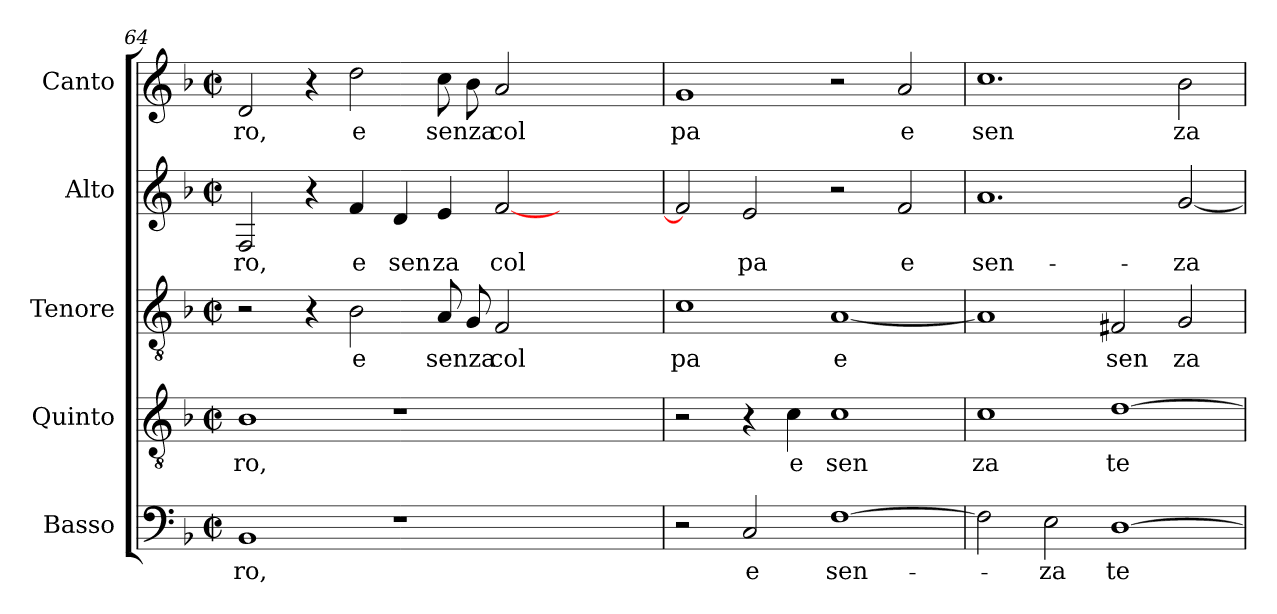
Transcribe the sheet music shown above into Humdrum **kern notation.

**kern	**text	**kern	**text	**kern	**text	**kern	**text	**kern	**text
*part5	*part5	*part4	*part4	*part3	*part3	*part2	*part2	*part1	*part1
*staff5	*staff5	*staff4	*staff4	*staff3	*staff3	*staff2	*staff2	*staff1	*staff1
*I"Basso	*	*I"Quinto	*	*I"Tenore	*	*I"Alto	*	*I"Canto	*
*clefF4	*	*clefGv2	*	*clefGv2	*	*clefG2	*	*clefG2	*
*k[b-]	*	*k[b-]	*	*k[b-]	*	*k[b-]	*	*k[b-]	*
*F:	*	*F:	*	*F:	*	*F:	*	*F:	*
*M2/2	*	*M2/2	*	*M2/2	*	*M2/2	*	*M2/2	*
*met(c|)	*	*met(c|)	*	*met(c|)	*	*met(c|)	*	*met(c|)	*
=64	=64	=64	=64	=64	=64	=64	=64	=64	=64
!	!LO:LY:b:cj	!	!LO:LY:b:cj	!	!	!	!LO:LY:b:cj	!	!LO:LY:b:cj
1BB-	-ro,	1B-	ro,	2r	.	2F/	ro,	2d/	ro,
.	.	.	.	4r	.	4r	.	4r	.
!	!	!	!	!	!LO:LY:b:cj	!	!LO:LY:b:cj	!	!LO:LY:b:cj
.	.	.	.	2B-\	e	4f/	e	2dd\	e
!LO:N:vis=1	!	!LO:N:vis=1	!	!	!	!	!LO:LY:b:cj	!	!
0r	.	0r	.	.	.	4d/	sen	.	.
!	!	!	!	!	!LO:LY:b:cj	!	!LO:LY:b:cj	!	!LO:LY:b:cj
.	.	.	.	8A/	senza	4e/	za	8cc\	senza
.	.	.	.	8G/	.	.	.	8b-\	.
!	!	!	!	!	!LO:LY:b:cj	!	!LO:LY:b	!	!LO:LY:b:cj
.	.	.	.	2F/	col	[<2f/	col	2a/	col
.	.	.	.	1ryy	.	1ryy	.	1ryy	.
=65	=65	=65	=65	=65	=65	=65	=65	=65	=65
!	!	!	!	!	!LO:LY:b:cj	!	!	!	!LO:LY:b:cj
2r	.	2r	.	1c	pa	2f/]	.	1g	pa
!	!LO:LY:b:cj	!	!	!	!	!	!LO:LY:b:cj	!	!
2C/	e	4r	.	.	.	2e/	pa	.	.
!	!	!	!LO:LY:b:cj	!	!	!	!	!	!
.	.	4c\	e	.	.	.	.	.	.
!	!LO:LY:b:cj	!	!LO:LY:b:cj	!	!LO:LY:b:rj	!	!	!	!
[<1F	sen-	1c	sen	[>1A	e	2r	.	2r	.
!	!	!	!	!	!	!	!LO:LY:b:cj	!	!LO:LY:b:cj
.	.	.	.	.	.	2f/	e	2a/	e
!!LO:LB:g=z
=66	=66	=66	=66	=66	=66	=66	=66	=66	=66
!	!	!	!LO:LY:b:cj	!	!	!	!LO:LY:b:cj	!	!LO:LY:b:cj
2F\]	.	1c	za	1A]	.	1.a	sen-	1.cc	sen
!	!LO:LY:b:cj	!	!	!	!	!	!	!	!
2E\	-za	.	.	.	.	.	.	.	.
!	!LO:LY:b:cj	!	!LO:LY:b:cj	!	!LO:LY:b:cj	!	!	!	!
[>1D	te	[>1d	te	2F#X/	sen	.	.	.	.
!	!	!	!	!	!LO:LY:b:cj	!	!LO:LY:b:cj	!	!LO:LY:b:cj
.	.	.	.	2G/	za	[<2g/	-za	2b-\	za
=	=	=	=	=	=	=	=	=	=
*-	*-	*-	*-	*-	*-	*-	*-	*-	*-
